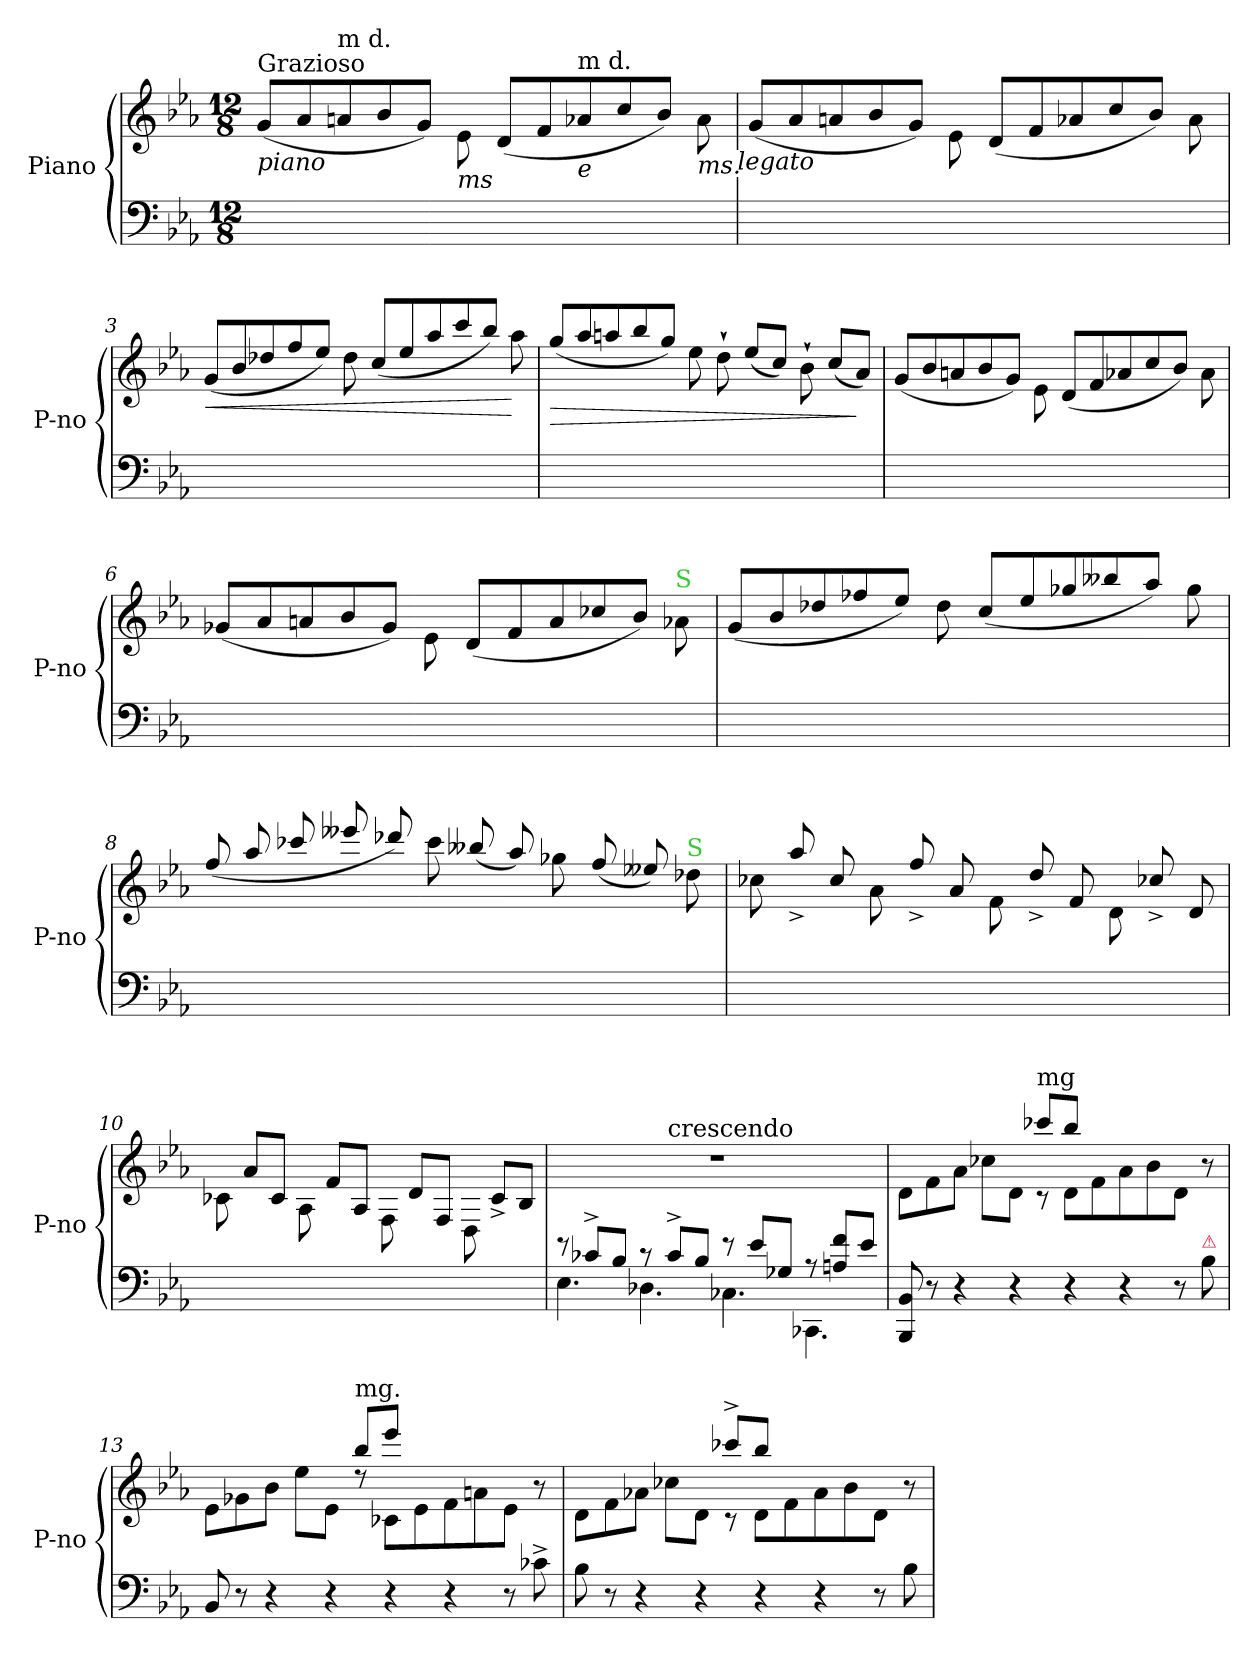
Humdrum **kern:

**kern	**kern	**dynam
*part1	*part1	*part1
*staff2	*staff1	*staff1/2
*I"Piano	*	*
*I'P-no	*	*
*clefF4	*clefG2	*
*k[b-e-a-]	*k[b-e-a-]	*
*E-:	*E-:	*
*M12/8	*M12/8	*
=1	=1	=1
!	!LO:TX:b:i:t=piano	!
!	!LO:TX:a:t=Grazioso	!
1.ryy	(8g/L	.
.	8a-/	.
!	!LO:TX:a:t=m d.	!
.	8an/	.
.	8b-/	.
.	8g/J)	.
!	!LO:TX:b:i:t=ms	!
.	8e-\	.
.	(8d/L	.
.	8f/	.
!	!LO:TX:a:t=m d.	!
!	!LO:TX:b:i:t=e	!
.	8a-X/	.
.	8cc/	.
.	8b-/J)	.
!	!LO:TX:b:i:t=ms.	!
.	8a-\	.
!	!LO:TX:b:i:t=legato	!
=2	=2	=2
1.ryy	(8g/L	.
.	8a-/	.
.	8an/	.
.	8b-/	.
.	8g/J)	.
.	8e-\	.
.	(8d/L	.
.	8f/	.
.	8a-X/	.
.	8cc/	.
.	8b-/J)	.
.	8a-\	.
=3	=3	=3
!	!	!LO:HP:b
1.ryy	(8g/L	<
.	8b-/	.
.	8dd-X/	.
.	8ff/	.
.	8ee-/J)	.
.	8dd-\	.
.	(8cc/L	.
.	8ee-/	.
.	8aa-/	.
.	8ccc/	.
.	8bb-/J)	.
.	8aa-\	[
=4	=4	=4
!	!	!LO:HP:b
1.ryy	(8gg/L	>
.	8aa-/	.
.	8aan/	.
.	8bb-/	.
.	8gg/J)	.
.	8ee-\	.
.	8dd`\	.
.	(8ee-/L	.
.	8cc/J)	.
.	8b-`\	.
.	(8cc/L	.
.	8a-/J)	]
=5	=5	=5
1.ryy	(8gL	.
.	8b-/	.
.	8an/	.
.	8b-/	.
.	8gJ)	.
.	8e-\	.
.	(8dL	.
.	8f/	.
.	8a-X/	.
.	8cc/	.
.	8b-J)	.
.	8a-\	.
=6	=6	=6
1.ryy	(8g-XL	.
.	8a-/	.
.	8an/	.
.	8b-/	.
.	8g-J)	.
.	8e-\	.
.	(8dL	.
.	8f/	.
.	8a/	.
.	8cc-X/	.
.	8b-J)	.
!	!LO:TX:a:color=limegreen:t=S	!
.	8a-X\	.
=7	=7	=7
1.ryy	(8g/L	.
.	8b-/	.
.	8dd-X/	.
.	8ff-X/	.
.	8ee-/J)	.
.	8dd-\	.
.	(8cc/L	.
.	8ee-/	.
.	8gg-X/	.
.	8bb--X/	.
.	8aa-/J)	.
.	8gg-\	.
=8	=8	=8
1.ryy	(8ff/	.
.	8aa-/	.
.	8ccc-X/	.
.	8eee--X/	.
.	8ddd-X/)	.
.	8ccc-\	.
.	(8bb--X/	.
.	8aa-/)	.
.	8gg-X\	.
.	(8ff/	.
.	8ee--X/)	.
!	!LO:TX:a:color=limegreen:t=S	!
.	8dd-X	.
=9	=9	=9
1.ryy	8cc-X\	.
.	8aa-^>/	.
.	8cc-/	.
.	8a-\	.
.	8ff^>/	.
.	8a-/	.
.	8f\	.
.	8dd^>/	.
.	8f/	.
.	8d\	.
.	8cc-X^>/	.
.	8d/	.
=10	=10	=10
1.ryy	8c-X\	.
.	8a-/L	.
.	8c-/J	.
.	8A-\	.
.	8f/L	.
.	8A-/J	.
.	8F\	.
.	8d/L	.
.	8F/J	.
.	8D\	.
.	8c-^/L	.
.	8B-/J	.
=11	=11	=11
*^	*^	*
8r	4.E-\	1.r	2ryy	.
8c-X^/L	.	.	.	.
8B-/J	.	.	.	.
8r	4.D-X\	.	.	.
!	!	!	!LO:TX:a:t=crescendo	!
8c-^/L	.	.	1ryy	.
8B-/J	.	.	.	.
8r	4.C-X\	.	.	.
8e-/L	.	.	.	.
8G-X/J	.	.	.	.
8r	4.CC-X\	.	.	.
8An/ 8f/L	.	.	.	.
8e-/J	.	.	.	.
*v	*v	*	*	*
=12	=12	=12	=12
8BBB-/ 8BB-/	2ryy	8d\L	.
8r	.	8f\	.
4r	.	8a-\J	.
.	.	8cc-X\L	.
4r	8ryy	8d\J	.
!	!LO:TX:a:t=mg	!	!
.	8ccc-X/L	8r	.
4r	8bb-/J	8d\L	.
.	2ryy	8f\	.
4r	.	8a-\	.
.	.	8b-\	.
8r	.	8d\J	.
!LO:TX:a:color=crimson:t=⚠	!	!	!
8B-\	8ryy	8r	.
=13	=13	=13	=13
8BB-	2ryy	8e-\L	.
8r	.	8g-X\	.
4r	.	8b-\J	.
.	.	8ee-\L	.
4r	8ryy	8e-\J	.
!	!LO:TX:a:t=mg.	!	!
.	8bb-/L	8rdd	.
4r	8eee-/J	8c-X\L	.
.	2ryy	8e-\	.
4r	.	8f\	.
.	.	8an\	.
8r	.	8e-\J	.
8c-X^\	8ryy	8r	.
=14	=14	=14	=14
8B-\	2ryy	8d\L	.
8r	.	8f\	.
4r	.	8a-X\J	.
.	.	8cc-X\L	.
4r	8ryy	8d\J	.
.	8ccc-X^/L	8r	.
4r	8bb-/J	8d\L	.
.	2ryy	8f\	.
4r	.	8a-\	.
.	.	8b-\	.
8r	.	8d\J	.
8B-	8ryy	8r	.
*	*v	*v	*
=	=	=
*-	*-	*-
